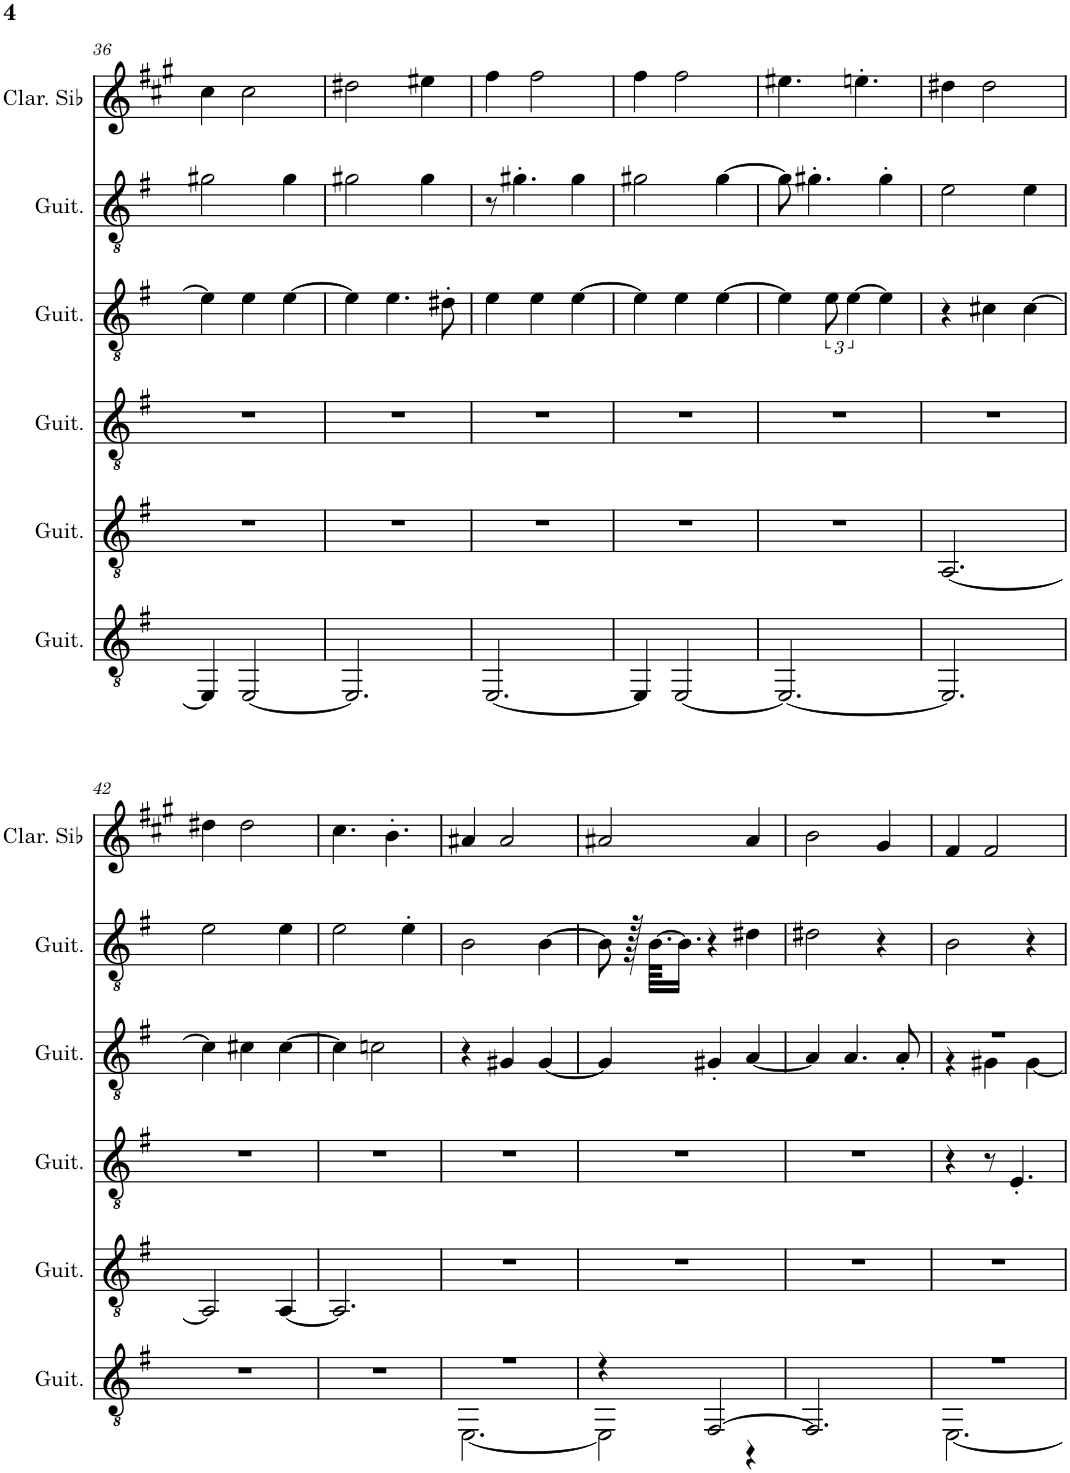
**kern	**kern	**kern	**kern	**kern	**kern
*part6	*part5	*part4	*part3	*part2	*part1
*staff6	*staff5	*staff4	*staff3	*staff2	*staff1
*I"Guitare classique	*I"Guitare classique	*I"Guitare classique	*I"Guitare classique	*I"Guitare classique	*I"Clarinette en Sib
*I'Guit.	*I'Guit.	*I'Guit.	*I'Guit.	*I'Guit.	*I'Clar. Sib
!!LO:PB:g=z
*clefGv2	*clefGv2	*clefGv2	*clefGv2	*clefGv2	*clefG2
*	*	*	*	*	*Trd1c2
*k[f#]	*k[f#]	*k[f#]	*k[f#]	*k[f#]	*k[f#c#g#]
*M3/4	*M3/4	*M3/4	*M3/4	*M3/4	*M3/4
=36	=36	=36	=36	=36	=36
4EE/]	2.r	2.r	4e\]	2g#X\	4cc#\
[2EE/	.	.	4e\	.	2cc#\
.	.	.	[4e\	4g#\	.
=37	=37	=37	=37	=37	=37
2.EE/]	2.r	2.r	4e\]	2g#X\	2dd#X\
.	.	.	4.e\	.	.
.	.	.	.	4g#\	4ee#X\
.	.	.	8d#X'\	.	.
=38	=38	=38	=38	=38	=38
[2.EE/	2.r	2.r	4e\	8r	4ff#\
.	.	.	.	4.g#X'\	.
.	.	.	4e\	.	2ff#\
.	.	.	[4e\	4g#\	.
=39	=39	=39	=39	=39	=39
4EE/]	2.r	2.r	4e\]	2g#X\	4ff#\
[2EE/	.	.	4e\	.	2ff#\
.	.	.	[4e\	[4g#\	.
=40	=40	=40	=40	=40	=40
2.EE/_	2.r	2.r	4e\]	8g#\]	4.ee#X\
.	.	.	.	4.g#X'\	.
.	.	.	12e\	.	.
.	.	.	[6e\	.	.
.	.	.	.	.	4.een'\
.	.	.	4e\]	4g#'\	.
=41	=41	=41	=41	=41	=41
2.EE/]	[2.AA/	2.r	4r	2e\	4dd#X\
.	.	.	4c#X\	.	2dd#\
.	.	.	[4c#\	4e\	.
!!LO:LB:g=z
=42	=42	=42	=42	=42	=42
2.r	2AA/]	2.r	4c#\]	2e\	4dd#X\
.	.	.	4c#X\	.	2dd#\
.	[4AA/	.	[4c#\	4e\	.
=43	=43	=43	=43	=43	=43
2.r	2.AA/]	2.r	4c#\]	2e\	4.cc#\
.	.	.	2cn\	.	.
.	.	.	.	.	4.b'\
.	.	.	.	4e'\	.
=44	=44	=44	=44	=44	=44
*^	*	*	*	*	*
2.r	[2.EE\	2.r	2.r	4r	2B\	4a#X/
.	.	.	.	4G#X/	.	2a#/
.	.	.	.	[4G#/	[4B\	.
=45	=45	=45	=45	=45	=45	=45
4r	2EE\]	2.r	2.r	4G#/]	8B\]	2a#X/
.	.	.	.	.	128r	.
.	.	.	.	.	[64.B\KKLL	.
.	.	.	.	.	16.B\JJ]	.
[2FF#/	.	.	.	4G#X'/	4r	.
.	4r	.	.	[4A/	4d#X\	4a#/
*v	*v	*	*	*	*	*
=46	=46	=46	=46	=46	=46
2.FF#/]	2.r	2.r	4A/]	2d#X\	2b\
.	.	.	4.A/	.	.
.	.	.	.	4r	4g#/
.	.	.	8A'/	.	.
=47	=47	=47	=47	=47	=47
*^	*	*	*^	*	*
2.r	[2.EE\	2.r	4r	2.r	4r	2B\	4f#/
.	.	.	8r	.	4G#X\	.	2f#/
.	.	.	4.E'/	.	.	.	.
.	.	.	.	.	[4G#\	4r	.
*v	*v	*	*	*v	*v	*	*
=	=	=	=	=	=
*-	*-	*-	*-	*-	*-
